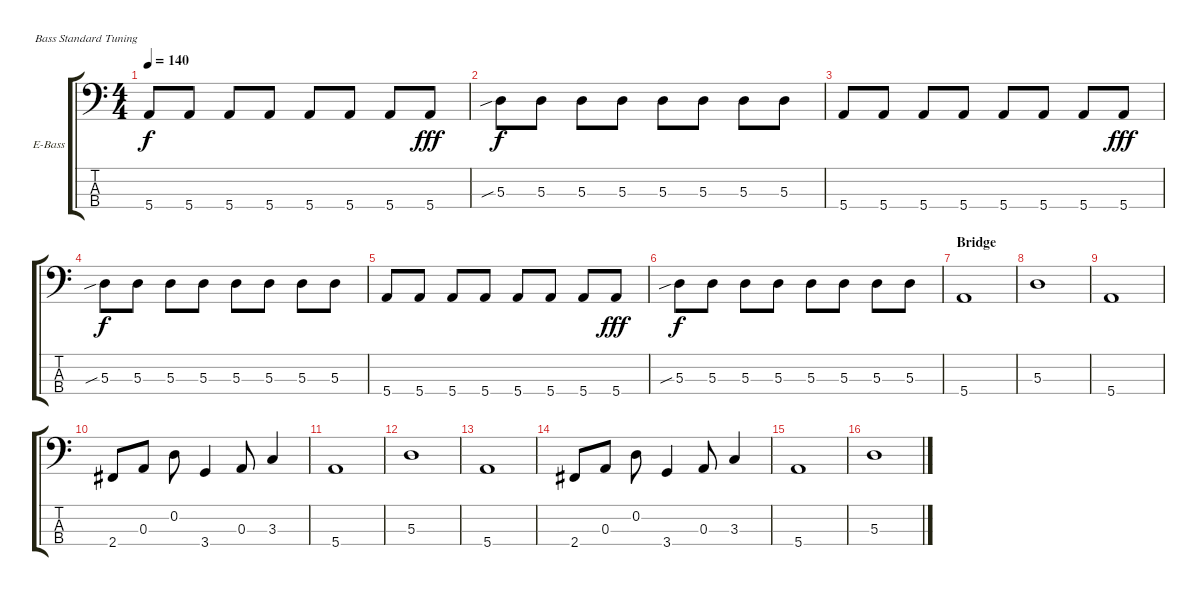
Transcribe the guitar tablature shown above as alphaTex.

\bracketExtendMode groupsimilarinstruments
\firstSystemTrackNameOrientation horizontal
\otherSystemsTrackNameOrientation horizontal
\track ("Cliff Williams" "E-Bass") {instrument electricbasspick}
\staff {score tabs}
\tuning (G2 D2 A1 E1)
\ts (4 4)
\tempo 140
\clef f4
\ks c
5.4.8{dy f} 5.4.8 5.4.8 5.4.8 5.4.8 5.4.8 5.4.8 5.4.8{dy fff} |
5.3{sib}.8{dy f} 5.3.8 5.3.8 5.3.8 5.3.8 5.3.8 5.3.8 5.3.8 |
5.4.8 5.4.8 5.4.8 5.4.8 5.4.8 5.4.8 5.4.8 5.4.8{dy fff} |
5.3{sib}.8{dy f} 5.3.8 5.3.8 5.3.8 5.3.8 5.3.8 5.3.8 5.3.8 |
5.4.8 5.4.8 5.4.8 5.4.8 5.4.8 5.4.8 5.4.8 5.4.8{dy fff} |
5.3{sib}.8{dy f} 5.3.8 5.3.8 5.3.8 5.3.8 5.3.8 5.3.8 5.3.8 |
\section ("" "Bridge")
5.4.1 |
5.3.1 |
5.4.1 |
2.4.8 0.3.8 0.2.8 3.4.4 0.3.8 3.3.4 |
5.4.1 |
5.3.1 |
5.4.1 |
2.4.8 0.3.8 0.2.8 3.4.4 0.3.8 3.3.4 |
5.4.1 |
5.3.1
